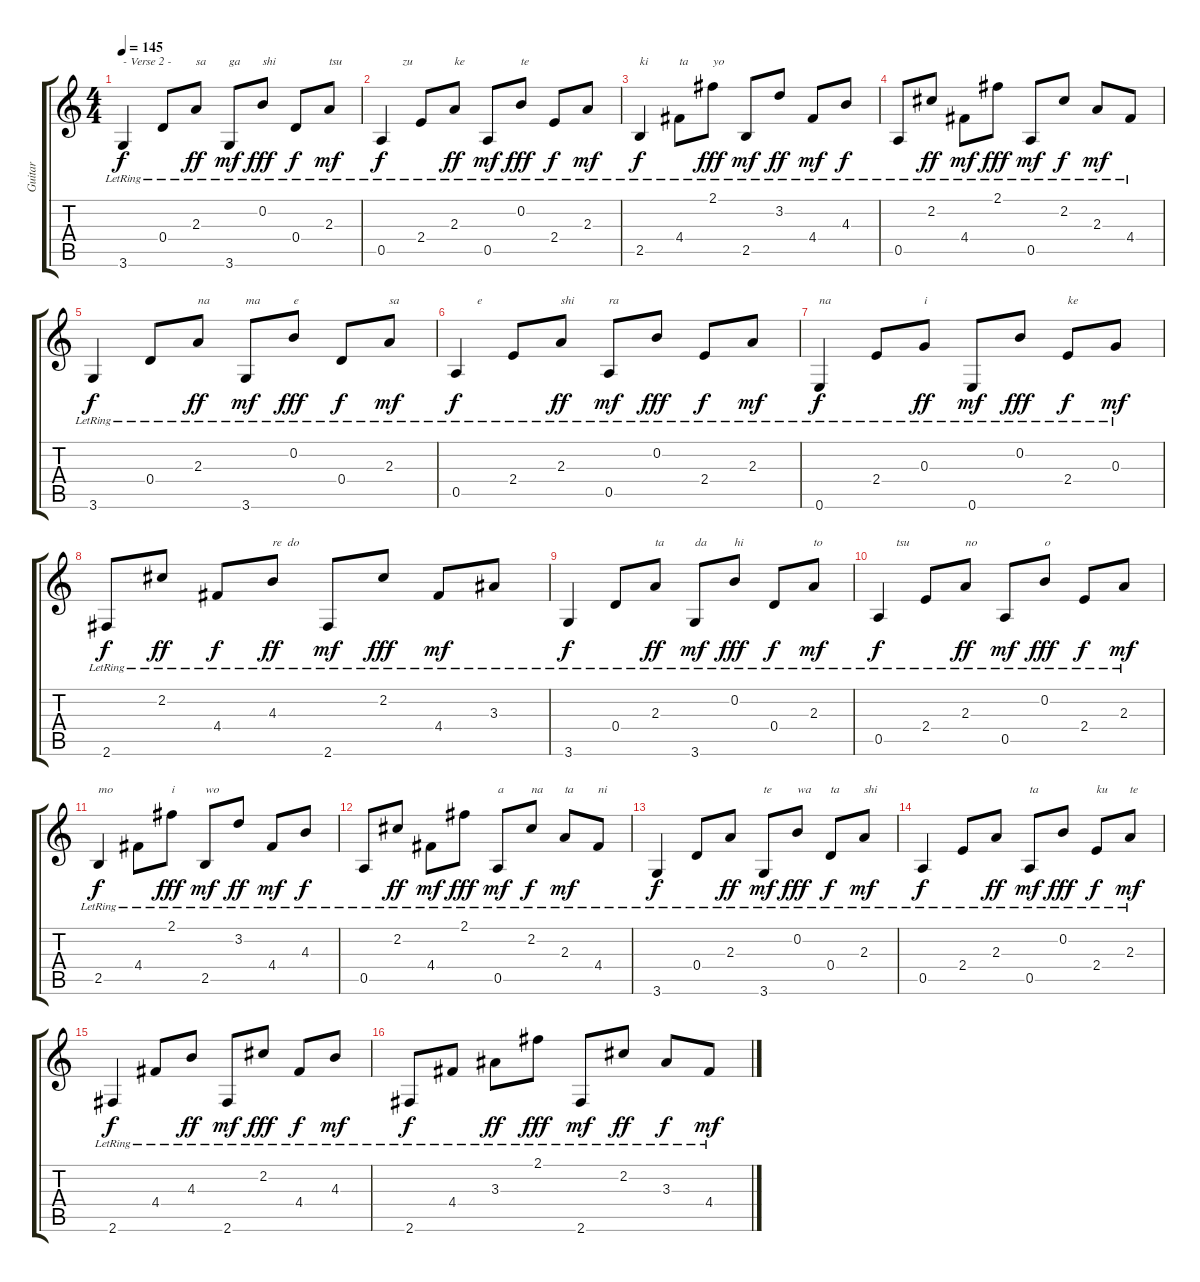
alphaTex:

\track ("Guitar" "Guitar") {instrument acousticguitarsteel}
\staff {score tabs}
\tuning (E4 B3 G3 D3 A2 E2) {hide}
\ts (4 4)
\tempo 145
\clef g2
\ks c
3.6{lr}.4{txt "- Verse 2 -" dy f} 0.4{lr}.8 2.3{lr}.8{txt "sa" dy ff} 3.6{lr}.8{txt "ga" dy mf} 0.2{lr}.8{txt "shi" dy fff} 0.4{lr}.8{dy f} 2.3{lr}.8{txt "tsu" dy mf} |
0.5{lr}.4{txt "       zu" dy f} 2.4{lr}.8 2.3{lr}.8{txt "ke" dy ff} 0.5{lr}.8{dy mf} 0.2{lr}.8{txt "te" dy fff} 2.4{lr}.8{dy f} 2.3{lr}.8{dy mf} |
2.5{lr}.4{txt "ki" dy f} 4.4{lr}.8{txt "ta"} 2.1{lr}.8{txt "yo" dy fff} 2.5{lr}.8{dy mf} 3.2{lr}.8{dy ff} 4.4{lr}.8{dy mf} 4.3{lr}.8{dy f} |
0.5{lr}.8 2.2{lr}.8{dy ff} 4.4{lr}.8{dy mf} 2.1{lr}.8{dy fff} 0.5{lr}.8{dy mf} 2.2{lr}.8{dy f} 2.3{lr}.8{dy mf} 4.4{lr}.8 |
3.6{lr}.4{dy f} 0.4{lr}.8 2.3{lr}.8{txt "na" dy ff} 3.6{lr}.8{txt "ma" dy mf} 0.2{lr}.8{txt "e" dy fff} 0.4{lr}.8{dy f} 2.3{lr}.8{txt "sa" dy mf} |
0.5{lr}.4{txt "       e" dy f} 2.4{lr}.8 2.3{lr}.8{txt "shi" dy ff} 0.5{lr}.8{txt "ra" dy mf} 0.2{lr}.8{dy fff} 2.4{lr}.8{dy f} 2.3{lr}.8{dy mf} |
0.6{lr}.4{txt "na" dy f} 2.4{lr}.8 0.3{lr}.8{txt "i" dy ff} 0.6{lr}.8{dy mf} 0.2{lr}.8{dy fff} 2.4{lr}.8{txt "ke" dy f} 0.3{lr}.8{dy mf} |
2.6{lr}.8{dy f} 2.2{lr}.8{dy ff} 4.4{lr}.8{dy f} 4.3{lr}.8{txt "re  do" dy ff} 2.6{lr}.8{dy mf} 2.2{lr}.8{dy fff} 4.4{lr}.8{dy mf} 3.3{lr}.8 |
3.6{lr}.4{dy f} 0.4{lr}.8 2.3{lr}.8{txt "ta" dy ff} 3.6{lr}.8{txt "da" dy mf} 0.2{lr}.8{txt "hi" dy fff} 0.4{lr}.8{dy f} 2.3{lr}.8{txt "to" dy mf} |
0.5{lr}.4{txt "      tsu" dy f} 2.4{lr}.8 2.3{lr}.8{txt "no" dy ff} 0.5{lr}.8{dy mf} 0.2{lr}.8{txt "o" dy fff} 2.4{lr}.8{dy f} 2.3{lr}.8{dy mf} |
2.5{lr}.4{txt "mo" dy f} 4.4{lr}.8 2.1{lr}.8{txt "i" dy fff} 2.5{lr}.8{txt "wo" dy mf} 3.2{lr}.8{dy ff} 4.4{lr}.8{dy mf} 4.3{lr}.8{dy f} |
0.5{lr}.8 2.2{lr}.8{dy ff} 4.4{lr}.8{dy mf} 2.1{lr}.8{dy fff} 0.5{lr}.8{txt "a" dy mf} 2.2{lr}.8{txt "na" dy f} 2.3{lr}.8{txt "ta" dy mf} 4.4{lr}.8{txt "ni"} |
3.6{lr}.4{dy f} 0.4{lr}.8 2.3{lr}.8{dy ff} 3.6{lr}.8{txt "te" dy mf} 0.2{lr}.8{txt "wa" dy fff} 0.4{lr}.8{txt "ta" dy f} 2.3{lr}.8{txt "shi" dy mf} |
0.5{lr}.4{dy f} 2.4{lr}.8 2.3{lr}.8{dy ff} 0.5{lr}.8{txt "ta" dy mf} 0.2{lr}.8{dy fff} 2.4{lr}.8{txt "ku" dy f} 2.3{lr}.8{txt "te" dy mf} |
2.6{lr}.4{dy f} 4.4{lr}.8 4.3{lr}.8{dy ff} 2.6{lr}.8{dy mf} 2.2{lr}.8{dy fff} 4.4{lr}.8{dy f} 4.3{lr}.8{dy mf} |
2.6{lr}.8{dy f} 4.4{lr}.8 3.3{lr}.8{dy ff} 2.1{lr}.8{dy fff} 2.6{lr}.8{dy mf} 2.2{lr}.8{dy ff} 3.3{lr}.8{dy f} 4.4{lr}.8{dy mf}
